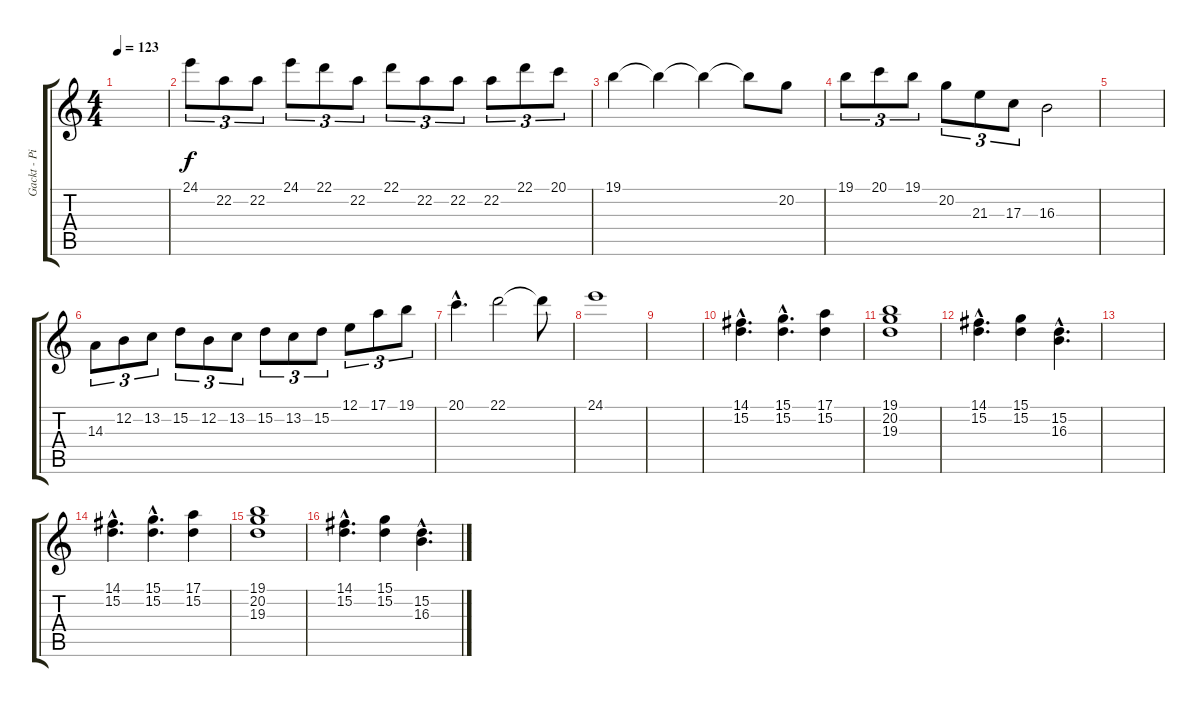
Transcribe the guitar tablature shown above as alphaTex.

\track ("Gackt - Piano" "Gackt - Pi") {instrument acousticgrandpiano}
\staff {score tabs}
\tuning (E4 B3 G3 D3 A2 E2) {hide}
\ts (4 4)
\tempo 123
\clef g2
\ks c
|
24.1.8{tu (3 2)} 22.2.8{tu (3 2)} 22.2.8{tu (3 2)} 24.1.8{tu (3 2)} 22.1.8{tu (3 2)} 22.2.8{tu (3 2)} 22.1.8{tu (3 2)} 22.2.8{tu (3 2)} 22.2.8{tu (3 2)} 22.2.8{tu (3 2)} 22.1.8{tu (3 2)} 20.1.8{tu (3 2)} |
19.1.4 19.1{t}.4 19.1{t}.4 19.1{t}.8 20.2.8 |
19.1.8{tu (3 2)} 20.1.8{tu (3 2)} 19.1.8{tu (3 2)} 20.2.8{tu (3 2)} 21.3.8{tu (3 2)} 17.3.8{tu (3 2)} 16.3.2 |
|
14.3.8{tu (3 2)} 12.2.8{tu (3 2)} 13.2.8{tu (3 2)} 15.2.8{tu (3 2)} 12.2.8{tu (3 2)} 13.2.8{tu (3 2)} 15.2.8{tu (3 2)} 13.2.8{tu (3 2)} 15.2.8{tu (3 2)} 12.1.8{tu (3 2)} 17.1.8{tu (3 2)} 19.1.8{tu (3 2)} |
20.1{hac}.4{d} 22.1.2 22.1{t}.8 |
24.1.1 |
|
(14.1{hac} 15.2{hac}).4{d} (15.1{hac} 15.2{hac}).4{d} (17.1 15.2).4 |
(19.1 20.2 19.3).1 |
(14.1{hac} 15.2{hac}).4{d} (15.1 15.2).4 (15.2{hac} 16.3{hac}).4{d} |
|
(14.1{hac} 15.2{hac}).4{d} (15.1{hac} 15.2{hac}).4{d} (17.1 15.2).4 |
(19.1 20.2 19.3).1 |
(14.1{hac} 15.2{hac}).4{d} (15.1 15.2).4 (15.2{hac} 16.3{hac}).4{d}
